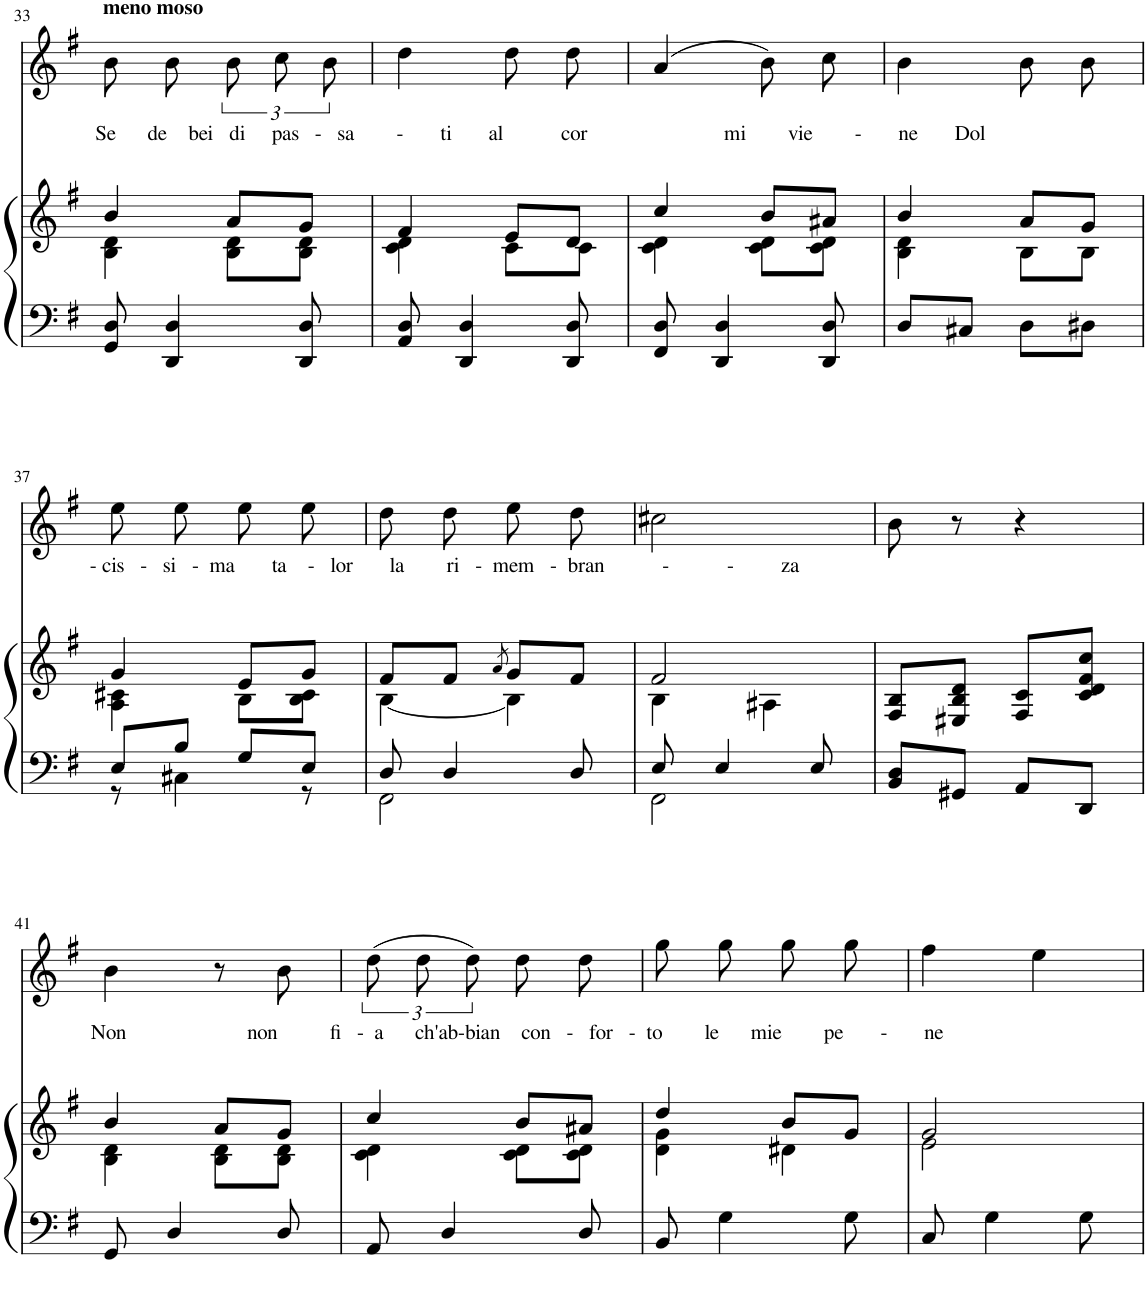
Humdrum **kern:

**kern	**kern	**kern
*part2	*part2	*part1
*staff3	*staff2	*staff1
*I"Piano	*	*I"Voice
*I'Pno	*	*
!!LO:PB:g=z
*clefF4	*clefG2	*clefG2
*k[f#]	*k[f#]	*k[f#]
*M2/4	*M2/4	*M2/4
=33	=33	=33
*	*^	*
!	!	!	!LO:TX:a:B:t=meno moso
!	!LO:TX:a:t=Se      de    bei   di     pas   -   sa        -       ti       al           cor                          mi        vie        -       ne       Dol	!	!
8GG/ 8D/	4b/	4B\ 4d\	8b\L
4DD/ 4D/	.	.	8b\J
.	8a/L	8B\ 8d\L	12b\L
.	.	.	12cc\
8DD/ 8D/	8g/J	8B\ 8d\J	.
.	.	.	12b\J
=34	=34	=34	=34
8AA/ 8D/	4f#/	4c\ 4d\	4dd\
4DD/ 4D/	.	.	.
.	8e/L	8c\L	8dd\L
8DD/ 8D/	8d/J	8c\J	8dd\J
=35	=35	=35	=35
8FF#/ 8D/	4cc/	4c\ 4d\	(4a/
4DD/ 4D/	.	.	.
.	8b/L	8c\ 8d\L	8b\L)
8DD/ 8D/	8a#X/J	8c\ 8d\J	8cc\J
=36	=36	=36	=36
8D/L	4b/	4B\ 4d\	4b\
8C#X/J	.	.	.
8D\L	8a/L	8B\L	8b\L
8D#X\J	8g/J	8B\J	8b\J
!!LO:LB:g=z
=37	=37	=37	=37
*^	*	*	*
!	!	!LO:TX:a:t=- cis   -   si   -  ma       ta    -   lor       la        ri   -  mem   -  bran           -           -         za	!	!
8E/L	8r	4g/	4A\ 4c#X\	8ee\L
8B/J	4C#X\	.	.	8ee\J
8G/L	.	8e/L	8B\L	8ee\L
8E/J	8r	8g/J	8B\ 8c#\J	8ee\J
=38	=38	=38	=38	=38
8D/	2FF#\	8f#/L	[4B\	8dd\L
4D/	.	8f#/J	.	8dd\J
.	.	8qa/	.	.
.	.	8g/L	4B\]	8ee\L
8D/	.	8f#/J	.	8dd\J
=39	=39	=39	=39	=39
8E/	2FF#\	2f#/	4B\	2cc#X\
4E/	.	.	.	.
.	.	.	4A#X\	.
8E/	.	.	.	.
*v	*v	*	*	*
*	*v	*v	*
=40	=40	=40
8BB/ 8D/L	8F#/ 8B/L	8b\
8GG#X/J	8E#X/ 8B/ 8d/J	8r
8AA/L	8F#/ 8c/L	4r
8DD/J	8c/ 8d/ 8f#/ 8cc/J	.
!!LO:LB:g=z
=41	=41	=41
*	*^	*
!	!LO:TX:a:t=Non                       non          fi   -  a      ch'ab-bian    con   -   for   -  to        le      mie        pe       -       ne	!	!
8GG/	4b/	4B\ 4d\	4b\
4D/	.	.	.
.	8a/L	8B\ 8d\L	8r
8D/	8g/J	8B\ 8d\J	8b\
=42	=42	=42	=42
8AA/	4cc/	4c\ 4d\	(12dd\L
.	.	.	12dd\
4D/	.	.	.
.	.	.	12dd\J)
.	8b/L	8c\ 8d\L	8dd\L
8D/	8a#X/J	8c\ 8d\J	8dd\J
=43	=43	=43	=43
8BB/	4dd/	4d\ 4g\	8gg\L
4G\	.	.	8gg\J
.	8b/L	4d#X\	8gg\L
8G\	8g/J	.	8gg\J
=44	=44	=44	=44
8C/	2g/	2e\	4ff#\
4G\	.	.	.
.	.	.	4ee\
8G\	.	.	.
*	*v	*v	*
=	=	=
*-	*-	*-
